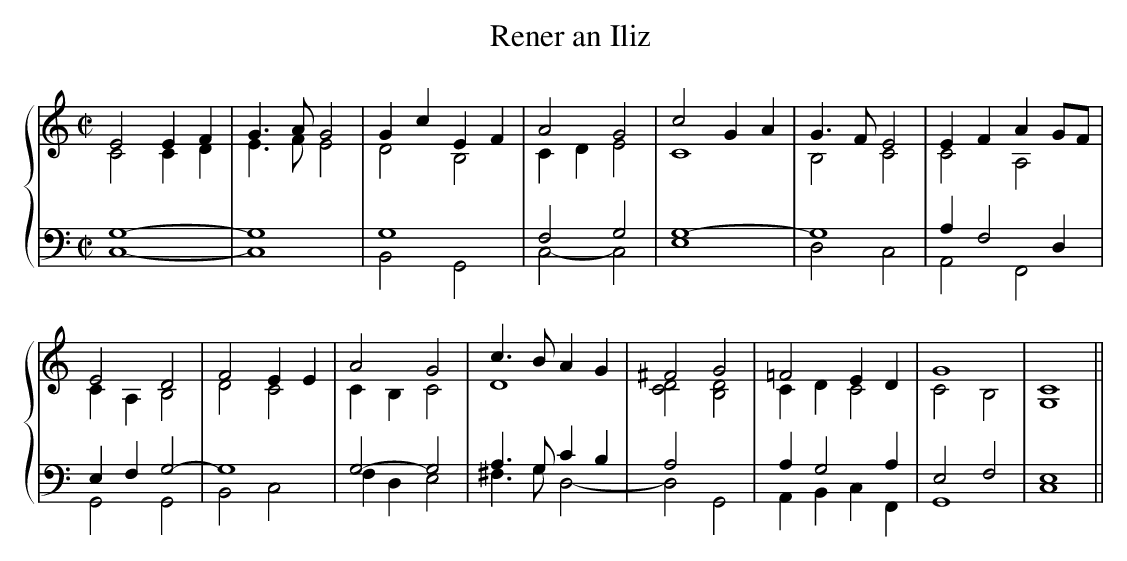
X:1
T:Rener an Iliz
M:C|
L:1/4
%%staves {(1 2) (3 4)}
K:C
V:1
E2EF|G>AG2|GcEF|A2G2|c2GA|G>FE2|EFAG/F/|
V:2
C2CD|E>FE2|D2B,2|CDE2|C4|B,2C2|C2A,2|
V:3
G,4-|G,4|G,4|F,2G,2|G,4-|G,4|A,F,2D,|
V:4
C,4-|C,4|B,,2G,,2|C,2-C,2|E,4|D,2C,2|A,,2F,,2|
V:1
E2D2|F2EE|A2G2|c>BAG|^F2G2|=F2ED|G4|C4||
V:2
CA,B,2|D2C2|CB,C2|D4|[CD]2[B,D]2|CDC2|C2B,2|G,4||
V:3
E,F,G,2-|G,4|G,2-G,2|A,>G,CB,|A,2x2|A,G,2A,|E,2F,2|E,4||
V:4
G,,2G,,2|B,,2C,2|F,D,E,2|^F,>G,D,2-|D,2G,,2|A,,B,,C,F,,|G,,4|C,4||
